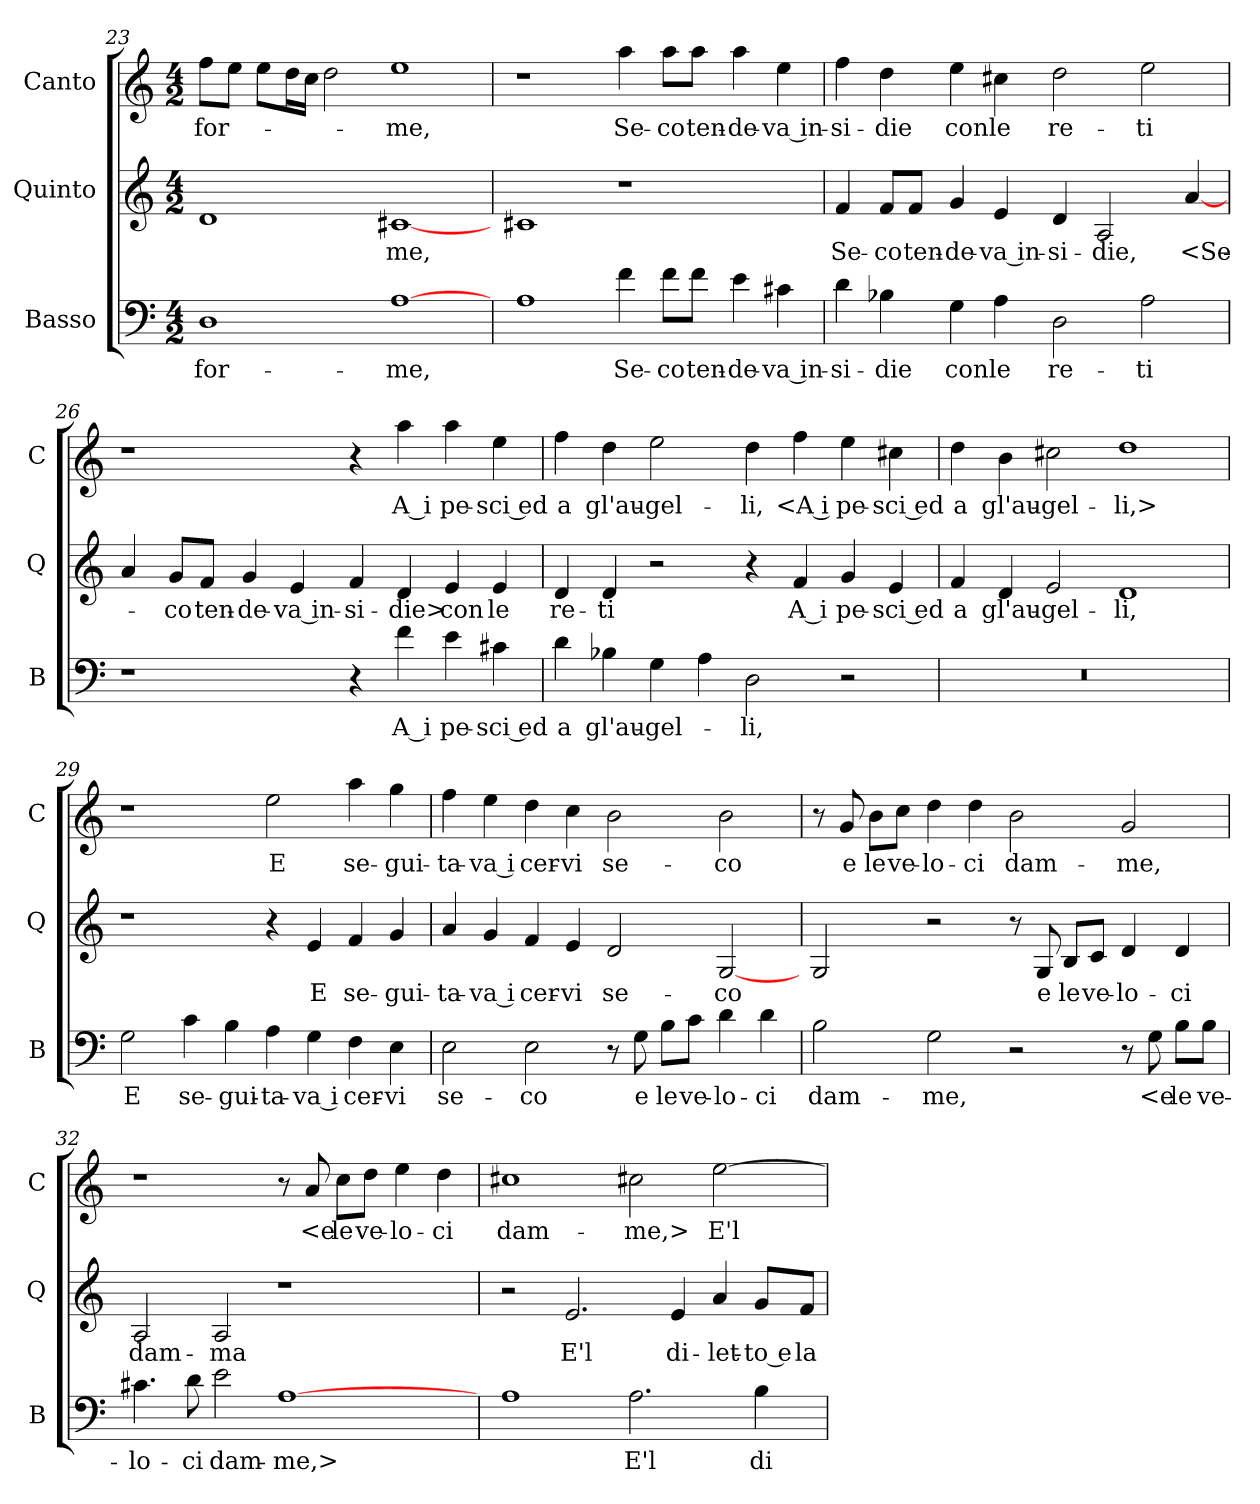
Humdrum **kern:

**kern	**text	**kern	**text	**kern	**text
*part3	*part3	*part2	*part2	*part1	*part1
*staff3	*staff3	*staff2	*staff2	*staff1	*staff1
*I"Basso	*	*I"Quinto	*	*I"Canto	*
*I'B	*	*I'Q	*	*I'C	*
*clefF4	*	*clefG2	*	*clefG2	*
*k[]	*	*k[]	*	*k[]	*
*M4/2	*	*M4/2	*	*M4/2	*
=23	=23	=23	=23	=23	=23
1D	-for-	1d	.	8ffL	-for-
.	.	.	.	8eeJ	.
.	.	.	.	8eeL	.
.	.	.	.	16ddL	.
.	.	.	.	16ccJJ	.
.	.	.	.	2dd	.
[1A	-me,	[1c#X	-me,	1ee	-me,
=24	=24	=24	=24	=24	=24
1A	.	1c#X	.	1r	.
4f	Se-	1r	.	4aa	Se-
8fL	-co	.	.	8aaL	-co
8fJ	ten-	.	.	8aaJ	ten-
4e	-de-	.	.	4aa	-de-
4c#X	-va in-	.	.	4ee	-va in-
=25	=25	=25	=25	=25	=25
4d	-si-	4f	Se-	4ff	-si-
4B-X	-die	8fL	-co	4dd	-die
.	.	8fJ	ten-	.	.
4G	con	4g	-de-	4ee	con
4A	le	4e	-va in-	4cc#X	le
2D	re-	4d	-si-	2dd	re-
.	.	2A	-die,	.	.
2A	-ti	.	.	2ee	-ti
.	.	[4a	<Se-	.	.
=26	=26	=26	=26	=26	=26
1r	.	4a	.	1r	.
.	.	8gL	-co	.	.
.	.	8fJ	ten-	.	.
.	.	4g	-de-	.	.
.	.	4e	-va in-	.	.
4r	.	4f	-si-	4r	.
4f	A i	4d	-die>	4aa	A i
4e	pe-	4e	con	4aa	pe-
4c#X	-sci ed	4e	le	4ee	-sci ed
=27	=27	=27	=27	=27	=27
4d	a	4d	re-	4ff	a
4B-X	gl'au-	4d	-ti	4dd	gl'au-
4G	-gel-	2r	.	2ee	-gel-
4A	.	.	.	.	.
2D	-li,	4r	.	4dd	-li,
.	.	4f	A i	4ff	<A i
2r	.	4g	pe-	4ee	pe-
.	.	4e	-sci ed	4cc#X	-sci ed
=28	=28	=28	=28	=28	=28
0r	.	4f	a	4dd	a
.	.	4d	gl'au-	4b	gl'au-
.	.	2e	-gel-	2cc#X	-gel-
.	.	1d	-li,	1dd	-li,>
=29	=29	=29	=29	=29	=29
2G	E	1r	.	1r	.
4c	se-	.	.	.	.
4B	-gui-	.	.	.	.
4A	-ta-	4r	.	2ee	E
4G	-va i	4e	E	.	.
4F	cer-	4f	se-	4aa	se-
4E	-vi	4g	-gui-	4gg	-gui-
=30	=30	=30	=30	=30	=30
2E	se-	4a	-ta-	4ff	-ta-
.	.	4g	-va i	4ee	-va i
2E	-co	4f	cer-	4dd	cer-
.	.	4e	-vi	4cc	-vi
8r	.	2d	se-	2b	se-
8G	e	.	.	.	.
8BL	le	.	.	.	.
8cJ	ve-	.	.	.	.
4d	-lo-	[2G	-co	2b	-co
4d	-ci	.	.	.	.
=31	=31	=31	=31	=31	=31
2B	dam-	2G	.	8r	.
.	.	.	.	8g	e
.	.	.	.	8bL	le
.	.	.	.	8ccJ	ve-
2G	-me,	2r	.	4dd	-lo-
.	.	.	.	4dd	-ci
2r	.	8r	.	2b	dam-
.	.	8G	e	.	.
.	.	8BL	le	.	.
.	.	8cJ	ve-	.	.
8r	.	4d	-lo-	2g	-me,
8G	<e	.	.	.	.
8BL	le	4d	-ci	.	.
8BJ	ve-	.	.	.	.
=32	=32	=32	=32	=32	=32
4.c#X	-lo-	2A	dam-	1r	.
8d	-ci	.	.	.	.
2e	dam-	2A	-ma	.	.
[1A	-me,>	1r	.	8r	.
.	.	.	.	8a	<e
.	.	.	.	8ccL	le
.	.	.	.	8ddJ	ve-
.	.	.	.	4ee	-lo-
.	.	.	.	4dd	-ci
=33	=33	=33	=33	=33	=33
1A	.	2r	.	1cc#X	dam-
.	.	2.e	E'l	.	.
2.A	E'l	.	.	2cc#X	-me,>
.	.	4e	di-	.	.
.	.	4a	-let-	[2ee	E'l
4B	di-	8gL	-to e	.	.
.	.	8fJ	la	.	.
=	=	=	=	=	=
*-	*-	*-	*-	*-	*-
